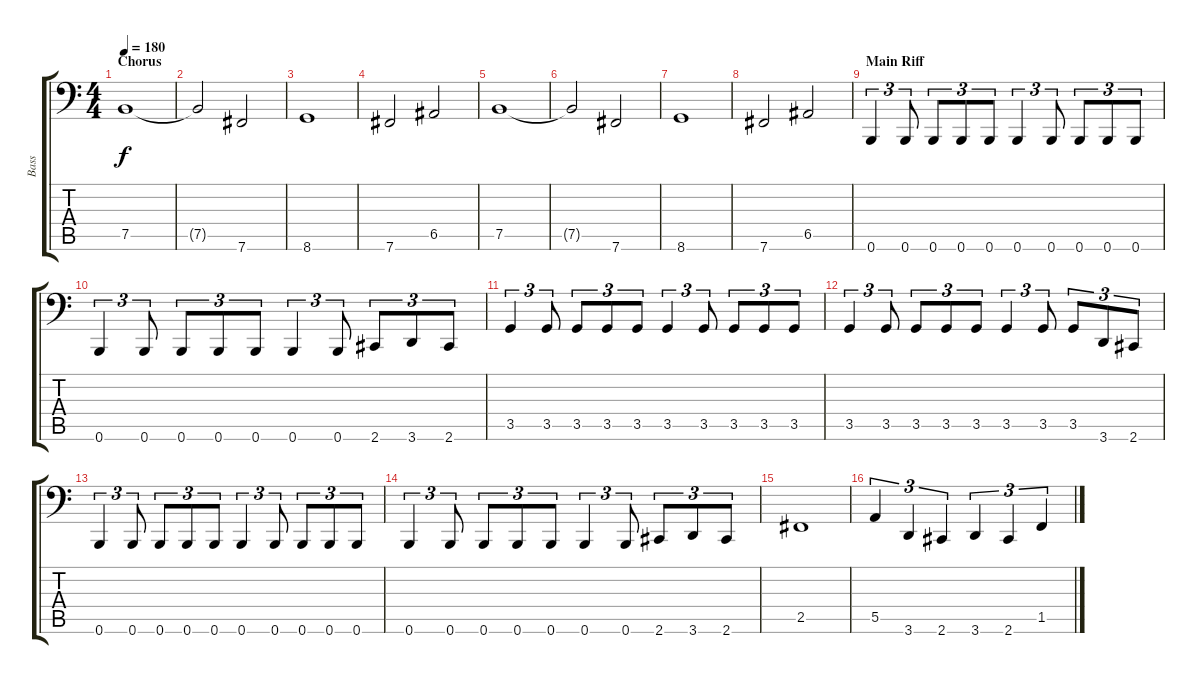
\track ("Bass" "Bass") {instrument electricbasspick}
\staff {score tabs}
\tuning (B2 Gb2 D2 A1 E1 B0) {hide}
\ts (4 4)
\section ("" "Chorus")
\tempo 180
\clef f4
\ks c
7.5.1{dy f} |
7.5{t}.2 7.6.2 |
8.6.1 |
7.6.2 6.5.2 |
7.5.1 |
7.5{t}.2 7.6.2 |
8.6.1 |
7.6.2 6.5.2 |
\section ("" "Main Riff")
0.6.4{tu (3 2)} 0.6.8{tu (3 2)} 0.6.8{tu (3 2)} 0.6.8{tu (3 2)} 0.6.8{tu (3 2)} 0.6.4{tu (3 2)} 0.6.8{tu (3 2)} 0.6.8{tu (3 2)} 0.6.8{tu (3 2)} 0.6.8{tu (3 2)} |
0.6.4{tu (3 2)} 0.6.8{tu (3 2)} 0.6.8{tu (3 2)} 0.6.8{tu (3 2)} 0.6.8{tu (3 2)} 0.6.4{tu (3 2)} 0.6.8{tu (3 2)} 2.6.8{tu (3 2)} 3.6.8{tu (3 2)} 2.6.8{tu (3 2)} |
3.5.4{tu (3 2)} 3.5.8{tu (3 2)} 3.5.8{tu (3 2)} 3.5.8{tu (3 2)} 3.5.8{tu (3 2)} 3.5.4{tu (3 2)} 3.5.8{tu (3 2)} 3.5.8{tu (3 2)} 3.5.8{tu (3 2)} 3.5.8{tu (3 2)} |
3.5.4{tu (3 2)} 3.5.8{tu (3 2)} 3.5.8{tu (3 2)} 3.5.8{tu (3 2)} 3.5.8{tu (3 2)} 3.5.4{tu (3 2)} 3.5.8{tu (3 2)} 3.5.8{tu (3 2)} 3.6.8{tu (3 2)} 2.6.8{tu (3 2)} |
0.6.4{tu (3 2)} 0.6.8{tu (3 2)} 0.6.8{tu (3 2)} 0.6.8{tu (3 2)} 0.6.8{tu (3 2)} 0.6.4{tu (3 2)} 0.6.8{tu (3 2)} 0.6.8{tu (3 2)} 0.6.8{tu (3 2)} 0.6.8{tu (3 2)} |
0.6.4{tu (3 2)} 0.6.8{tu (3 2)} 0.6.8{tu (3 2)} 0.6.8{tu (3 2)} 0.6.8{tu (3 2)} 0.6.4{tu (3 2)} 0.6.8{tu (3 2)} 2.6.8{tu (3 2)} 3.6.8{tu (3 2)} 2.6.8{tu (3 2)} |
2.5.1 |
5.5.4{tu (3 2)} 3.6.4{tu (3 2)} 2.6.4{tu (3 2)} 3.6.4{tu (3 2)} 2.6.4{tu (3 2)} 1.5.4{tu (3 2)}
